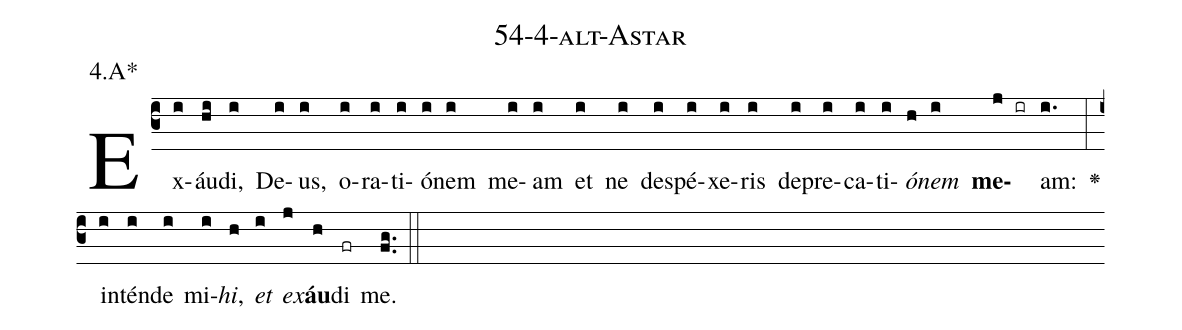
name: 54-4-alt-Astar;
annotation: 4.A*;
%%
(c3)Ex(i)áu(hi)di,(i) De(i)us,(i) o(i)ra(i)ti(i)ó(i)nem(i) me(i)am(i) et(i) ne(i) de(i)spé(i)xe(i)ris(i) de(i)pre(i)ca(i)ti(i)<i>ó</i>(h)<i>nem</i>(i) <b>me</b>(j ir)am:(i.) <v>\greheightstar</v>(:) in(i)tén(i)de(i) mi(i)<i>hi</i>,(h) <i>et</i>(i) <i>ex</i>(j)<b>áu</b>(h)di(fr) me.(fg..) (::)


%E(i) u(h) o(i) u(j) a(h) e.(fg..) (::)
